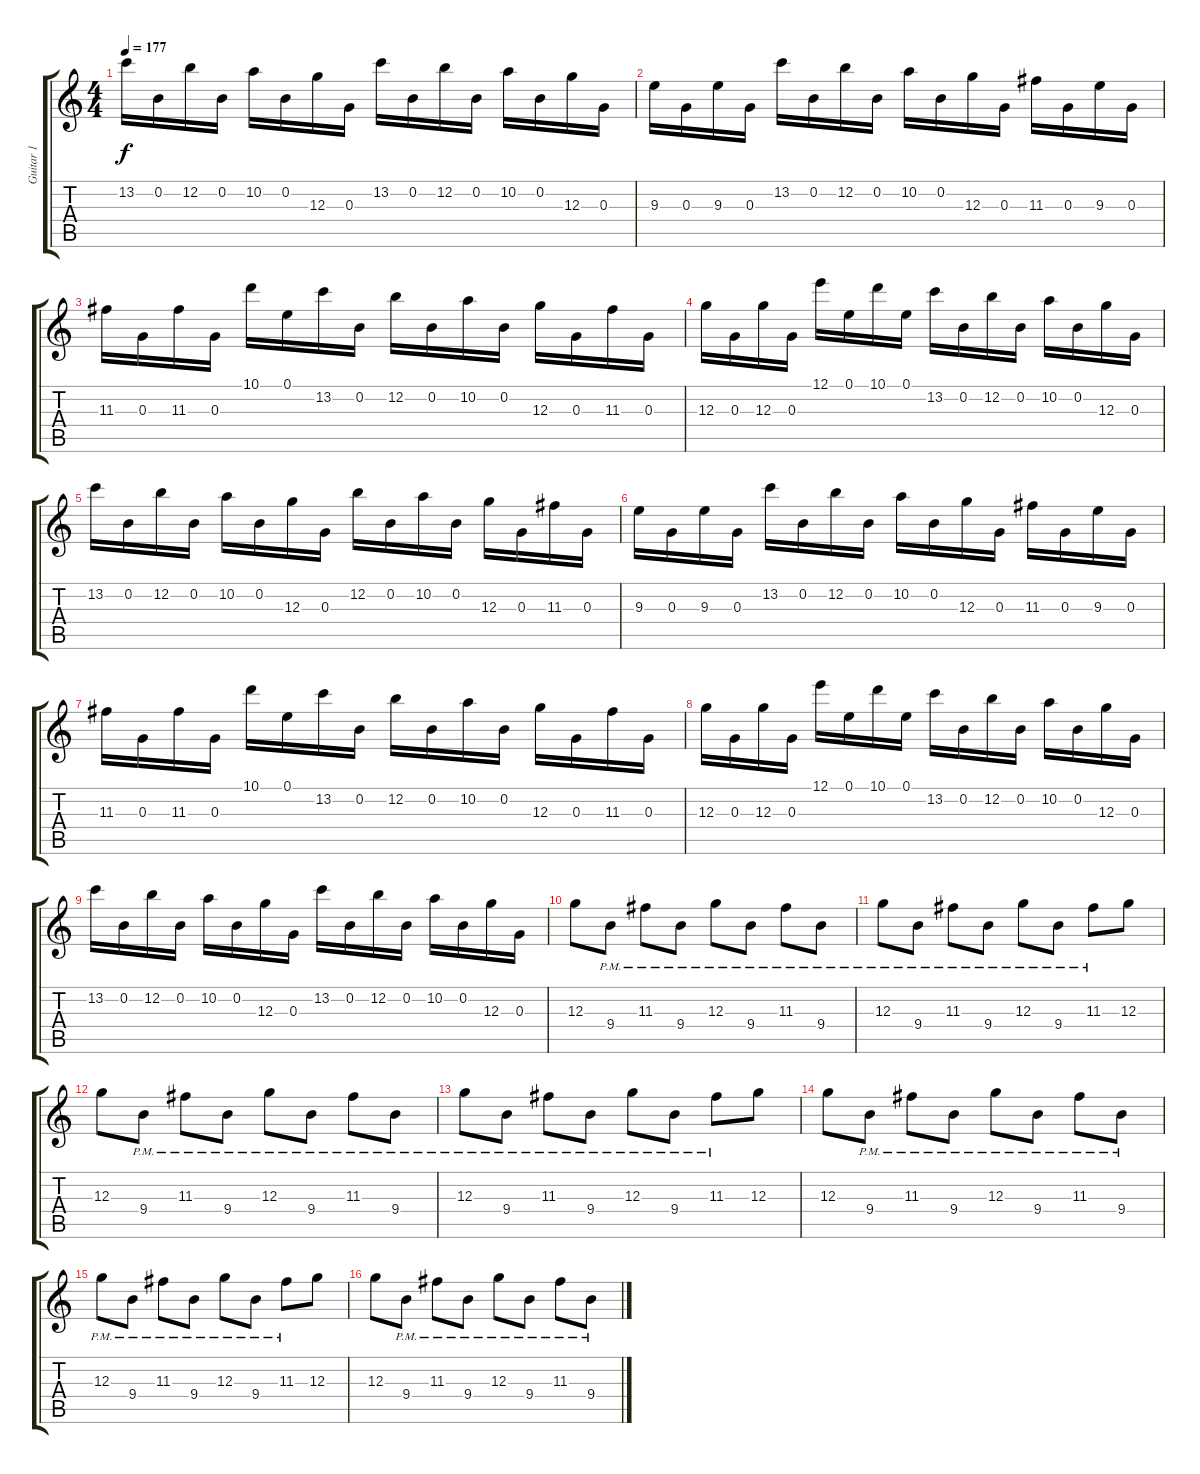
\track ("Guitar 1" "Guitar 1") {instrument distortionguitar}
\staff {score tabs}
\tuning (E4 B3 G3 D3 A2 E2) {hide}
\ts (4 4)
\tempo 177
\clef g2
\ks c
13.2.16{dy f} 0.2.16 12.2.16 0.2.16 10.2.16 0.2.16 12.3.16 0.3.16 13.2.16 0.2.16 12.2.16 0.2.16 10.2.16 0.2.16 12.3.16 0.3.16 |
9.3.16 0.3.16 9.3.16 0.3.16 13.2.16 0.2.16 12.2.16 0.2.16 10.2.16 0.2.16 12.3.16 0.3.16 11.3.16 0.3.16 9.3.16 0.3.16 |
11.3.16 0.3.16 11.3.16 0.3.16 10.1.16 0.1.16 13.2.16 0.2.16 12.2.16 0.2.16 10.2.16 0.2.16 12.3.16 0.3.16 11.3.16 0.3.16 |
12.3.16 0.3.16 12.3.16 0.3.16 12.1.16 0.1.16 10.1.16 0.1.16 13.2.16 0.2.16 12.2.16 0.2.16 10.2.16 0.2.16 12.3.16 0.3.16 |
13.2.16 0.2.16 12.2.16 0.2.16 10.2.16 0.2.16 12.3.16 0.3.16 12.2.16 0.2.16 10.2.16 0.2.16 12.3.16 0.3.16 11.3.16 0.3.16 |
9.3.16 0.3.16 9.3.16 0.3.16 13.2.16 0.2.16 12.2.16 0.2.16 10.2.16 0.2.16 12.3.16 0.3.16 11.3.16 0.3.16 9.3.16 0.3.16 |
11.3.16 0.3.16 11.3.16 0.3.16 10.1.16 0.1.16 13.2.16 0.2.16 12.2.16 0.2.16 10.2.16 0.2.16 12.3.16 0.3.16 11.3.16 0.3.16 |
12.3.16 0.3.16 12.3.16 0.3.16 12.1.16 0.1.16 10.1.16 0.1.16 13.2.16 0.2.16 12.2.16 0.2.16 10.2.16 0.2.16 12.3.16 0.3.16 |
13.2.16 0.2.16 12.2.16 0.2.16 10.2.16 0.2.16 12.3.16 0.3.16 13.2.16 0.2.16 12.2.16 0.2.16 10.2.16 0.2.16 12.3.16 0.3.16 |
12.3.8 9.4{pm}.8 11.3{pm}.8 9.4{pm}.8 12.3{pm}.8 9.4{pm}.8 11.3{pm}.8 9.4{pm}.8 |
12.3{pm}.8 9.4{pm}.8 11.3{pm}.8 9.4{pm}.8 12.3{pm}.8 9.4{pm}.8 11.3{pm}.8 12.3.8 |
12.3.8 9.4{pm}.8 11.3{pm}.8 9.4{pm}.8 12.3{pm}.8 9.4{pm}.8 11.3{pm}.8 9.4{pm}.8 |
12.3{pm}.8 9.4{pm}.8 11.3{pm}.8 9.4{pm}.8 12.3{pm}.8 9.4{pm}.8 11.3{pm}.8 12.3.8 |
12.3.8 9.4{pm}.8 11.3{pm}.8 9.4{pm}.8 12.3{pm}.8 9.4{pm}.8 11.3{pm}.8 9.4{pm}.8 |
12.3{pm}.8 9.4{pm}.8 11.3{pm}.8 9.4{pm}.8 12.3{pm}.8 9.4{pm}.8 11.3{pm}.8 12.3.8 |
12.3.8 9.4{pm}.8 11.3{pm}.8 9.4{pm}.8 12.3{pm}.8 9.4{pm}.8 11.3{pm}.8 9.4{pm}.8
